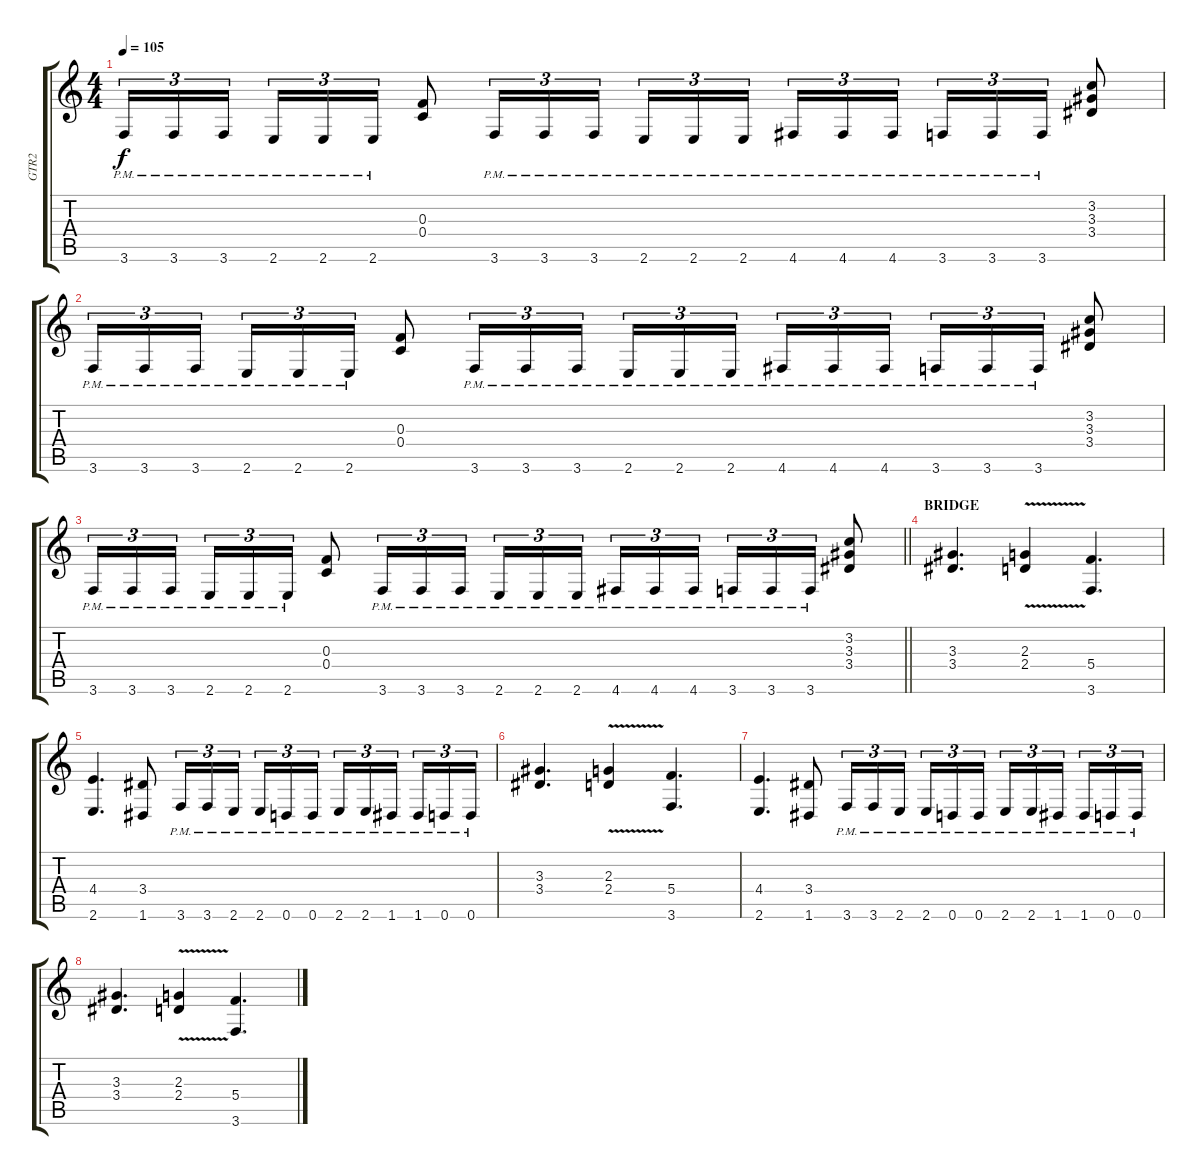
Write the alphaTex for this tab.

\track ("GTR2" "GTR2") {instrument overdrivenguitar}
\staff {score tabs}
\tuning (D4 A3 F3 C3 G2 D2) {hide}
\ts (4 4)
\tempo 105
\clef g2
\ks c
3.6{pm}.16{tu (3 2) dy f} 3.6{pm}.16{tu (3 2)} 3.6{pm}.16{tu (3 2) beam splitsecondary} 2.6{pm}.16{tu (3 2)} 2.6{pm}.16{tu (3 2)} 2.6{pm}.16{tu (3 2)} (0.3 0.4).8 3.6{pm}.16{tu (3 2)} 3.6{pm}.16{tu (3 2)} 3.6{pm}.16{tu (3 2)} 2.6{pm}.16{tu (3 2)} 2.6{pm}.16{tu (3 2)} 2.6{pm}.16{tu (3 2) beam splitsecondary} 4.6{pm}.16{tu (3 2)} 4.6{pm}.16{tu (3 2)} 4.6{pm}.16{tu (3 2)} 3.6{pm}.16{tu (3 2)} 3.6{pm}.16{tu (3 2)} 3.6{pm}.16{tu (3 2)} (3.2 3.3 3.4).8 |
3.6{pm}.16{tu (3 2)} 3.6{pm}.16{tu (3 2)} 3.6{pm}.16{tu (3 2) beam splitsecondary} 2.6{pm}.16{tu (3 2)} 2.6{pm}.16{tu (3 2)} 2.6{pm}.16{tu (3 2)} (0.3 0.4).8 3.6{pm}.16{tu (3 2)} 3.6{pm}.16{tu (3 2)} 3.6{pm}.16{tu (3 2)} 2.6{pm}.16{tu (3 2)} 2.6{pm}.16{tu (3 2)} 2.6{pm}.16{tu (3 2) beam splitsecondary} 4.6{pm}.16{tu (3 2)} 4.6{pm}.16{tu (3 2)} 4.6{pm}.16{tu (3 2)} 3.6{pm}.16{tu (3 2)} 3.6{pm}.16{tu (3 2)} 3.6{pm}.16{tu (3 2)} (3.2 3.3 3.4).8 |
\barLineRight lightlight
3.6{pm}.16{tu (3 2)} 3.6{pm}.16{tu (3 2)} 3.6{pm}.16{tu (3 2) beam splitsecondary} 2.6{pm}.16{tu (3 2)} 2.6{pm}.16{tu (3 2)} 2.6{pm}.16{tu (3 2)} (0.3 0.4).8 3.6{pm}.16{tu (3 2)} 3.6{pm}.16{tu (3 2)} 3.6{pm}.16{tu (3 2)} 2.6{pm}.16{tu (3 2)} 2.6{pm}.16{tu (3 2)} 2.6{pm}.16{tu (3 2) beam splitsecondary} 4.6{pm}.16{tu (3 2)} 4.6{pm}.16{tu (3 2)} 4.6{pm}.16{tu (3 2)} 3.6{pm}.16{tu (3 2)} 3.6{pm}.16{tu (3 2)} 3.6{pm}.16{tu (3 2)} (3.2 3.3 3.4).8 |
\section ("" "BRIDGE")
(3.3 3.4).4{d} (2.3{v} 2.4{v}).4 (5.4 3.6).4{d} |
(4.4 2.6).4{d} (3.4 1.6).8 3.6{pm}.16{tu (3 2)} 3.6{pm}.16{tu (3 2)} 2.6{pm}.16{tu (3 2) beam splitsecondary} 2.6{pm}.16{tu (3 2)} 0.6{pm}.16{tu (3 2)} 0.6{pm}.16{tu (3 2)} 2.6{pm}.16{tu (3 2)} 2.6{pm}.16{tu (3 2)} 1.6{pm}.16{tu (3 2) beam splitsecondary} 1.6{pm}.16{tu (3 2)} 0.6{pm}.16{tu (3 2)} 0.6{pm}.16{tu (3 2)} |
(3.3 3.4).4{d} (2.3{v} 2.4{v}).4 (5.4 3.6).4{d} |
(4.4 2.6).4{d} (3.4 1.6).8 3.6{pm}.16{tu (3 2)} 3.6{pm}.16{tu (3 2)} 2.6{pm}.16{tu (3 2) beam splitsecondary} 2.6{pm}.16{tu (3 2)} 0.6{pm}.16{tu (3 2)} 0.6{pm}.16{tu (3 2)} 2.6{pm}.16{tu (3 2)} 2.6{pm}.16{tu (3 2)} 1.6{pm}.16{tu (3 2) beam splitsecondary} 1.6{pm}.16{tu (3 2)} 0.6{pm}.16{tu (3 2)} 0.6{pm}.16{tu (3 2)} |
(3.3 3.4).4{d} (2.3{v} 2.4{v}).4 (5.4 3.6).4{d}
